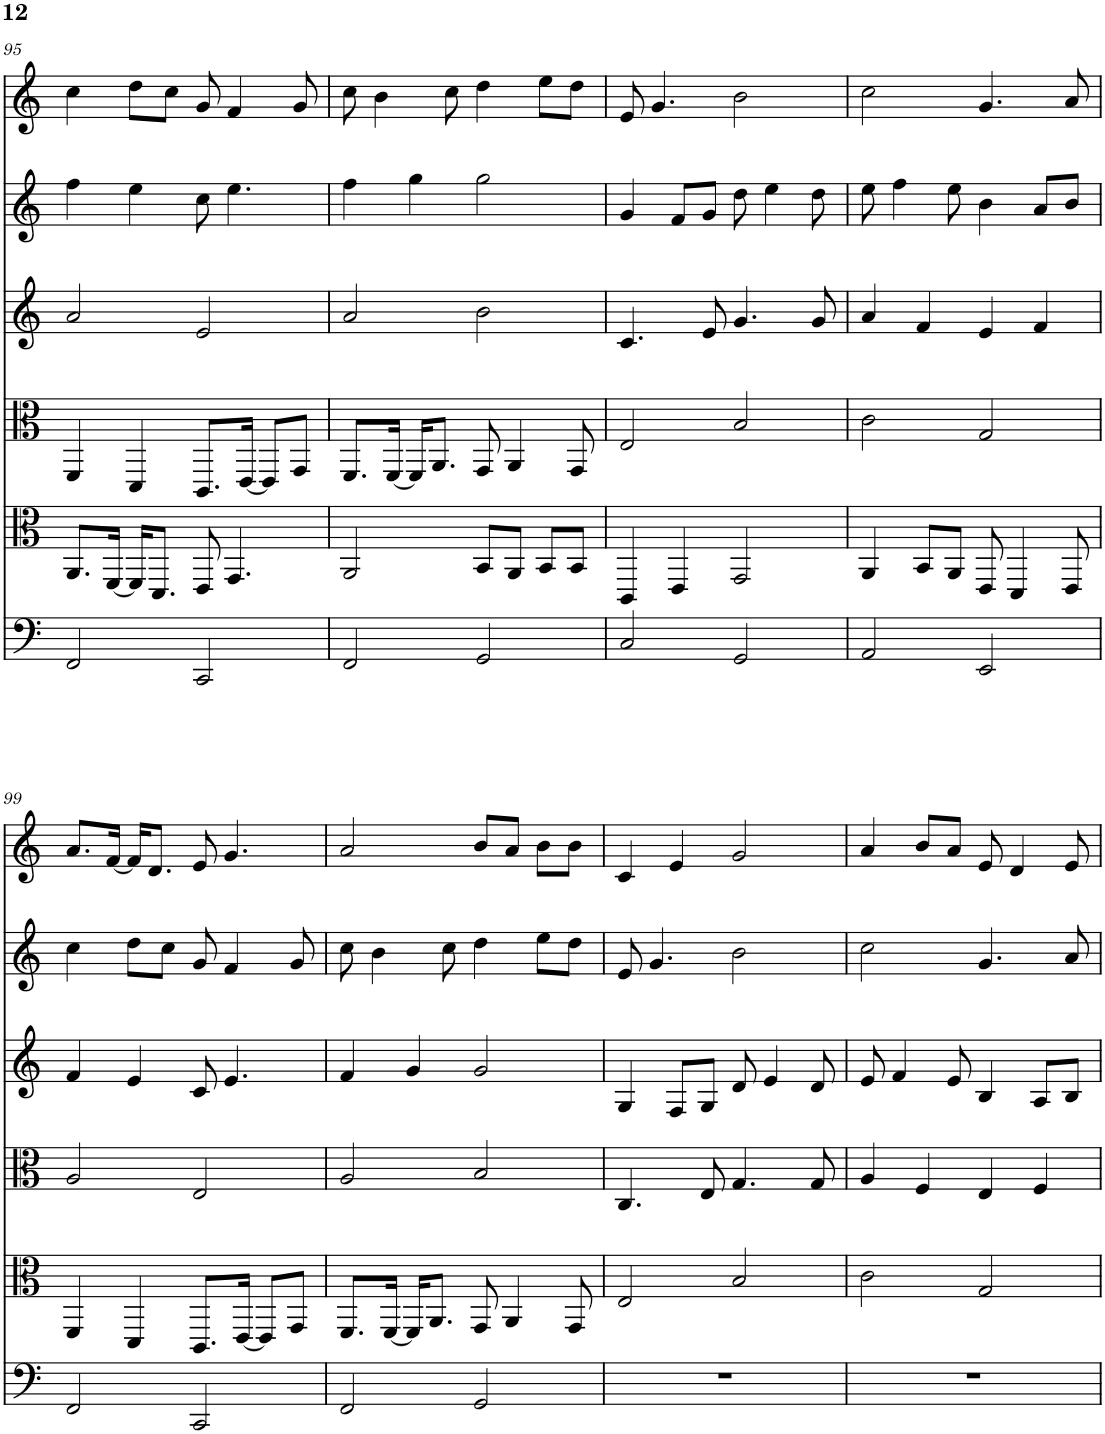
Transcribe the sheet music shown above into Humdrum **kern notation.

**kern	**kern	**kern	**kern	**kern	**kern
*part6	*part5	*part4	*part3	*part2	*part1
*staff6	*staff5	*staff4	*staff3	*staff2	*staff1
*I"cello	*I"viola [2]	*I"viola	*I"violin [3]	*I"violin [2]	*I"violin
*	*I'Vla	*I'Vla	*I'Vln	*I'Vln	*I'Vln
!!LO:PB:g=z
*clefF4	*clefC3	*clefC3	*clefG2	*clefG2	*clefG2
*k[]	*k[]	*k[]	*k[]	*k[]	*k[]
*M4/4	*M4/4	*M4/4	*M4/4	*M4/4	*M4/4
=95	=95	=95	=95	=95	=95
2FF/	8.AA/L	4FF/	2a/	4ff\	4cc\
.	[16FF/Jk	.	.	.	.
.	16FF/KL]	4DD/	.	4ee\	8dd\L
.	8.DD/J	.	.	.	.
.	.	.	.	.	8cc\J
2CC/	8EE/	8.CC/L	2e/	8cc\	8g/
.	4.GG/	.	.	4.ee\	4f/
.	.	[16EE/Jk	.	.	.
.	.	8EE/L]	.	.	.
.	.	8GG/J	.	.	8g/
=96	=96	=96	=96	=96	=96
2FF/	2AA/	8.FF/L	2a/	4ff\	8cc\
.	.	.	.	.	4b\
.	.	[16FF/Jk	.	.	.
.	.	16FF/KL]	.	4gg\	.
.	.	8.AA/J	.	.	.
.	.	.	.	.	8cc\
2GG/	8BB/L	8GG/	2b\	2gg\	4dd\
.	8AA/J	4AA/	.	.	.
.	8BB/L	.	.	.	8ee\L
.	8BB/J	8GG/	.	.	8dd\J
=97	=97	=97	=97	=97	=97
2C/	4CC/	2E/	4.c/	4g/	8e/
.	.	.	.	.	4.g/
.	4EE/	.	.	8f/L	.
.	.	.	8e/	8g/J	.
2GG/	2GG/	2B/	4.g/	8dd\	2b\
.	.	.	.	4ee\	.
.	.	.	8g/	8dd\	.
=98	=98	=98	=98	=98	=98
2AA/	4AA/	2c\	4a/	8ee\	2cc\
.	.	.	.	4ff\	.
.	8BB/L	.	4f/	.	.
.	8AA/J	.	.	8ee\	.
2EE/	8EE/	2G/	4e/	4b\	4.g/
.	4DD/	.	.	.	.
.	.	.	4f/	8a/L	.
.	8EE/	.	.	8b/J	8a/
!!LO:LB:g=z
=99	=99	=99	=99	=99	=99
2FF/	4FF/	2A/	4f/	4cc\	8.a/L
.	.	.	.	.	[16f/Jk
.	4DD/	.	4e/	8dd\L	16f/KL]
.	.	.	.	.	8.d/J
.	.	.	.	8cc\J	.
2CC/	8.CC/L	2E/	8c/	8g/	8e/
.	.	.	4.e/	4f/	4.g/
.	[16EE/Jk	.	.	.	.
.	8EE/L]	.	.	.	.
.	8GG/J	.	.	8g/	.
=100	=100	=100	=100	=100	=100
2FF/	8.FF/L	2A/	4f/	8cc\	2a/
.	.	.	.	4b\	.
.	[16FF/Jk	.	.	.	.
.	16FF/KL]	.	4g/	.	.
.	8.AA/J	.	.	.	.
.	.	.	.	8cc\	.
2GG/	8GG/	2B/	2g/	4dd\	8b/L
.	4AA/	.	.	.	8a/J
.	.	.	.	8ee\L	8b\L
.	8GG/	.	.	8dd\J	8b\J
=101	=101	=101	=101	=101	=101
1r	2E/	4.C/	4G/	8e/	4c/
.	.	.	.	4.g/	.
.	.	.	8F/L	.	4e/
.	.	8E/	8G/J	.	.
.	2B/	4.G/	8d/	2b\	2g/
.	.	.	4e/	.	.
.	.	8G/	8d/	.	.
=102	=102	=102	=102	=102	=102
1r	2c\	4A/	8e/	2cc\	4a/
.	.	.	4f/	.	.
.	.	4F/	.	.	8b/L
.	.	.	8e/	.	8a/J
.	2G/	4E/	4B/	4.g/	8e/
.	.	.	.	.	4d/
.	.	4F/	8A/L	.	.
.	.	.	8B/J	8a/	8e/
=	=	=	=	=	=
*-	*-	*-	*-	*-	*-
